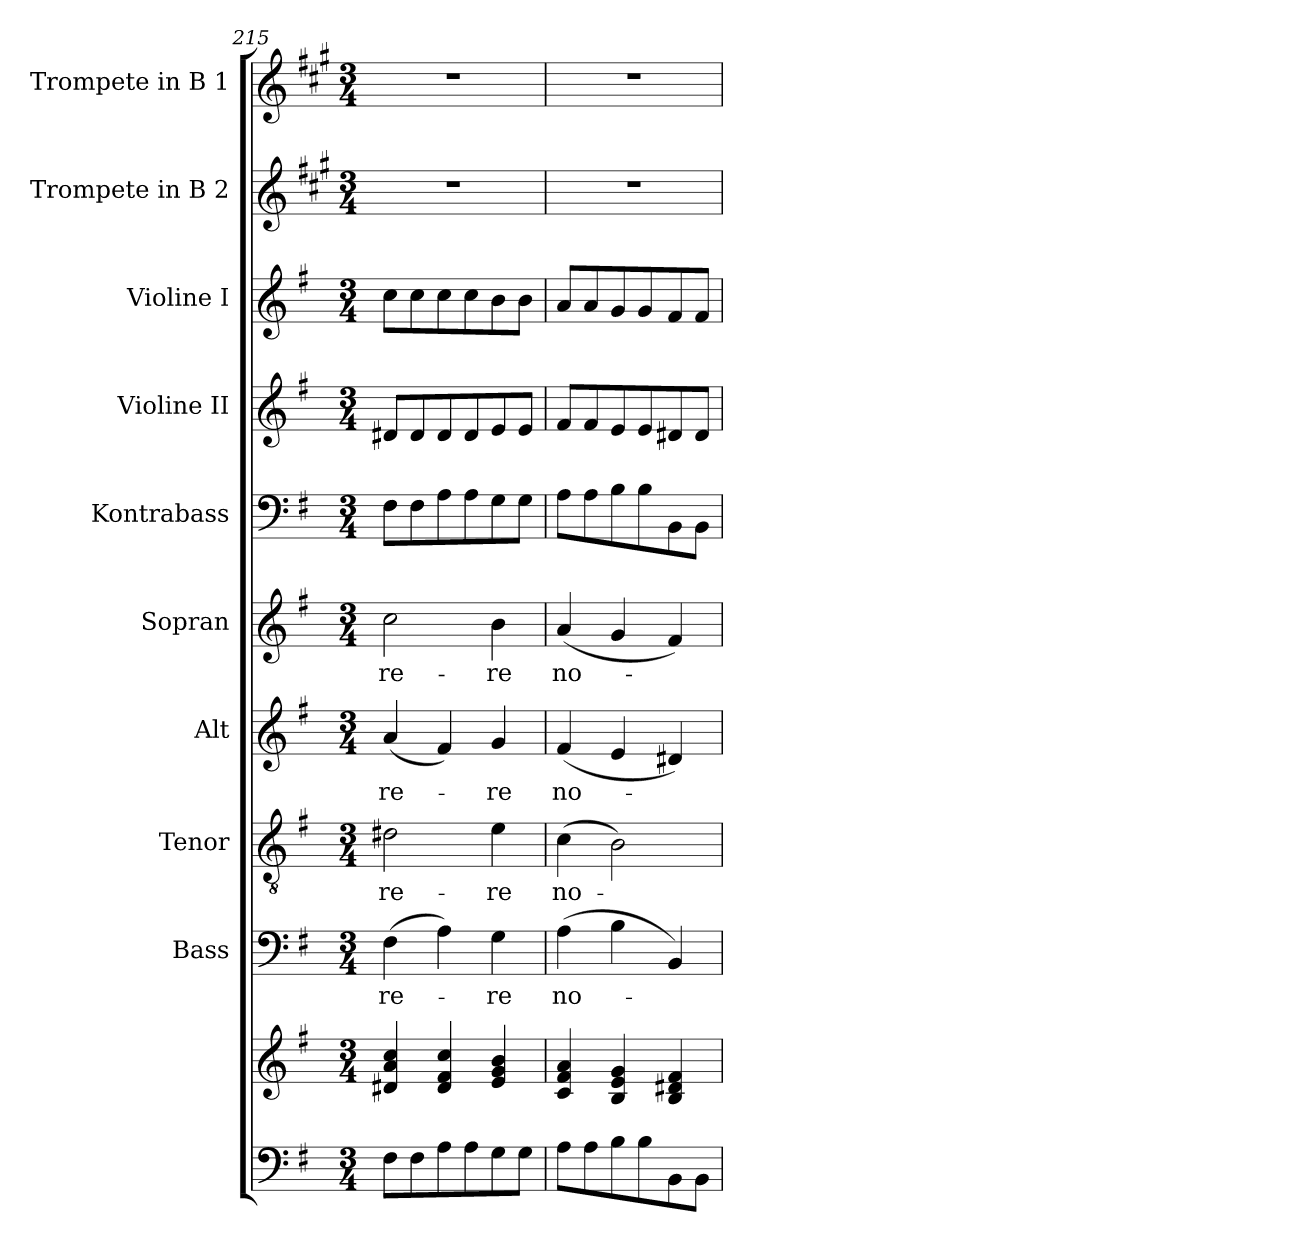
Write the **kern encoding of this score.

**kern	**kern	**kern	**text	**kern	**text	**kern	**text	**kern	**text	**kern	**kern	**kern	**kern	**kern
*part10	*part10	*part9	*part9	*part8	*part8	*part7	*part7	*part6	*part6	*part5	*part4	*part3	*part2	*part1
*staff11	*staff10	*staff9	*staff9	*staff8	*staff8	*staff7	*staff7	*staff6	*staff6	*staff5	*staff4	*staff3	*staff2	*staff1
*	*	*I"Bass	*	*I"Tenor	*	*I"Alt	*	*I"Sopran	*	*I"Kontrabass	*I"Violine II	*I"Violine I	*I"Trompete in B 2	*I"Trompete in B 1
*	*	*I'B.	*	*I'T.	*	*I'A.	*	*I'S.	*	*I'Kb.	*I'Vl. II	*I'Vl. I	*I'Tr. 2	*I'Tr. 1
*clefF4	*clefG2	*clefF4	*	*clefGv2	*	*clefG2	*	*clefG2	*	*clefF4	*clefG2	*clefG2	*clefG2	*clefG2
*	*	*	*	*	*	*	*	*	*	*ITrd7c12	*	*	*ITrd1c2	*ITrd1c2
*k[f#]	*k[f#]	*k[f#]	*	*k[f#]	*	*k[f#]	*	*k[f#]	*	*k[f#]	*k[f#]	*k[f#]	*k[f#]	*k[f#]
*G:	*G:	*G:	*	*G:	*	*G:	*	*G:	*	*G:	*G:	*G:	*G:	*G:
*M3/4	*M3/4	*M3/4	*	*M3/4	*	*M3/4	*	*M3/4	*	*M3/4	*M3/4	*M3/4	*M3/4	*M3/4
=215	=215	=215	=215	=215	=215	=215	=215	=215	=215	=215	=215	=215	=215	=215
!	!	!	!LO:LY:b	!	!LO:LY:b	!	!LO:LY:b	!	!LO:LY:b	!	!	!	!	!
8F#\L	4d#X/ 4a/ 4cc/	(>4F#\	-re-	2d#X\	-re-	(<4a/	-re-	2cc\	-re-	8FF#\L	8d#X/L	8cc\L	2.r	2.r
8F#\	.	.	.	.	.	.	.	.	.	8FF#\	8d#/	8cc\	.	.
8A\	4d#/ 4f#/ 4cc/	4A\)	.	.	.	4f#/)	.	.	.	8AA\	8d#/	8cc\	.	.
8A\	.	.	.	.	.	.	.	.	.	8AA\	8d#/	8cc\	.	.
!	!	!	!LO:LY:b	!	!LO:LY:b	!	!LO:LY:b	!	!LO:LY:b	!	!	!	!	!
8G\	4e/ 4g/ 4b/	4G\	-re	4e\	-re	4g/	-re	4b\	-re	8GG\	8e/	8b\	.	.
8G\J	.	.	.	.	.	.	.	.	.	8GG\J	8e/J	8b\J	.	.
=216	=216	=216	=216	=216	=216	=216	=216	=216	=216	=216	=216	=216	=216	=216
!	!	!	!LO:LY:b	!	!LO:LY:b	!	!LO:LY:b	!	!LO:LY:b	!	!	!	!	!
8A\L	4c/ 4f#/ 4a/	(>4A\	no-	(>4c\	no-	(<4f#/	no-	(<4a/	no-	8AA\L	8f#/L	8a/L	2.r	2.r
8A\	.	.	.	.	.	.	.	.	.	8AA\	8f#/	8a/	.	.
8B\	4B/ 4e/ 4g/	4B\	.	2B\)	.	4e/	.	4g/	.	8BB\	8e/	8g/	.	.
8B\	.	.	.	.	.	.	.	.	.	8BB\	8e/	8g/	.	.
8BB\	4B/ 4d#X/ 4f#/	4BB/)	.	.	.	4d#X/)	.	4f#/)	.	8BBB\	8d#X/	8f#/	.	.
8BB\J	.	.	.	.	.	.	.	.	.	8BBB\J	8d#/J	8f#/J	.	.
=	=	=	=	=	=	=	=	=	=	=	=	=	=	=
*-	*-	*-	*-	*-	*-	*-	*-	*-	*-	*-	*-	*-	*-	*-
